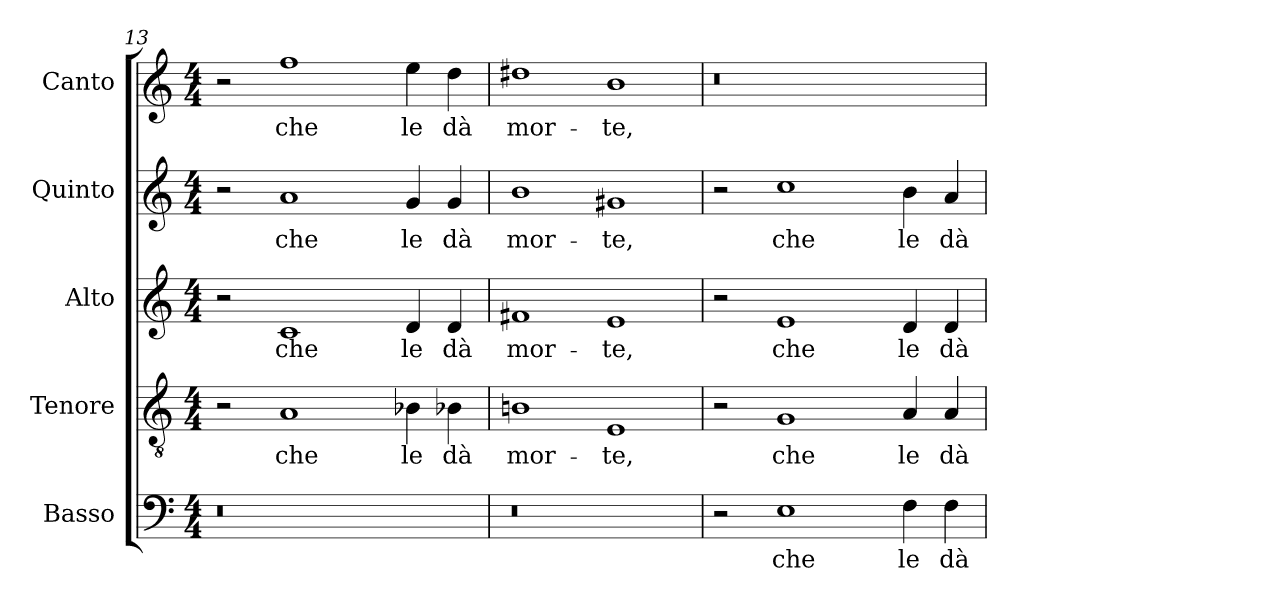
**kern	**text	**kern	**text	**kern	**text	**kern	**text	**kern	**text
*part5	*part5	*part4	*part4	*part3	*part3	*part2	*part2	*part1	*part1
*staff5	*staff5	*staff4	*staff4	*staff3	*staff3	*staff2	*staff2	*staff1	*staff1
*I"Basso	*	*I"Tenore	*	*I"Alto	*	*I"Quinto	*	*I"Canto	*
*I'B.	*	*I'T.	*	*	*	*	*	*	*
*clefF4	*	*clefGv2	*	*clefG2	*	*clefG2	*	*clefG2	*
*k[]	*	*k[]	*	*k[]	*	*k[]	*	*k[]	*
*C:	*	*C:	*	*C:	*	*C:	*	*C:	*
*M4/4	*	*M4/4	*	*M4/4	*	*M4/4	*	*M4/4	*
=13	=13	=13	=13	=13	=13	=13	=13	=13	=13
!LO:N:vis=0	!	!	!	!	!	!	!	!	!
1r	.	2r	.	2r	.	2r	.	2r	.
.	.	1A/	che	1c/	che	1a/	che	1ff\	che
1ryy	.	.	.	.	.	.	.	.	.
.	.	4B-X\	le	4d/	le	4g/	le	4ee\	le
.	.	4B-X\	dà	4d/	dà	4g/	dà	4dd\	dà
=14	=14	=14	=14	=14	=14	=14	=14	=14	=14
!LO:N:vis=0	!	!	!	!	!	!	!	!	!
1r	.	1Bn\	mor-	1f#X/	mor-	1b\	mor-	1dd#X\	mor-
1ryy	.	1E/	-te,	1e/	-te,	1g#X/	-te,	1b\	-te,
=15	=15	=15	=15	=15	=15	=15	=15	=15	=15
!	!	!	!	!	!	!	!	!LO:N:vis=0	!
2r	.	2r	.	2r	.	2r	.	1r	.
1E\	che	1G/	che	1e/	che	1cc\	che	.	.
.	.	.	.	.	.	.	.	1ryy	.
4F\	le	4A/	le	4d/	le	4b\	le	.	.
4F\	dà	4A/	dà	4d/	dà	4a/	dà	.	.
=	=	=	=	=	=	=	=	=	=
*-	*-	*-	*-	*-	*-	*-	*-	*-	*-
